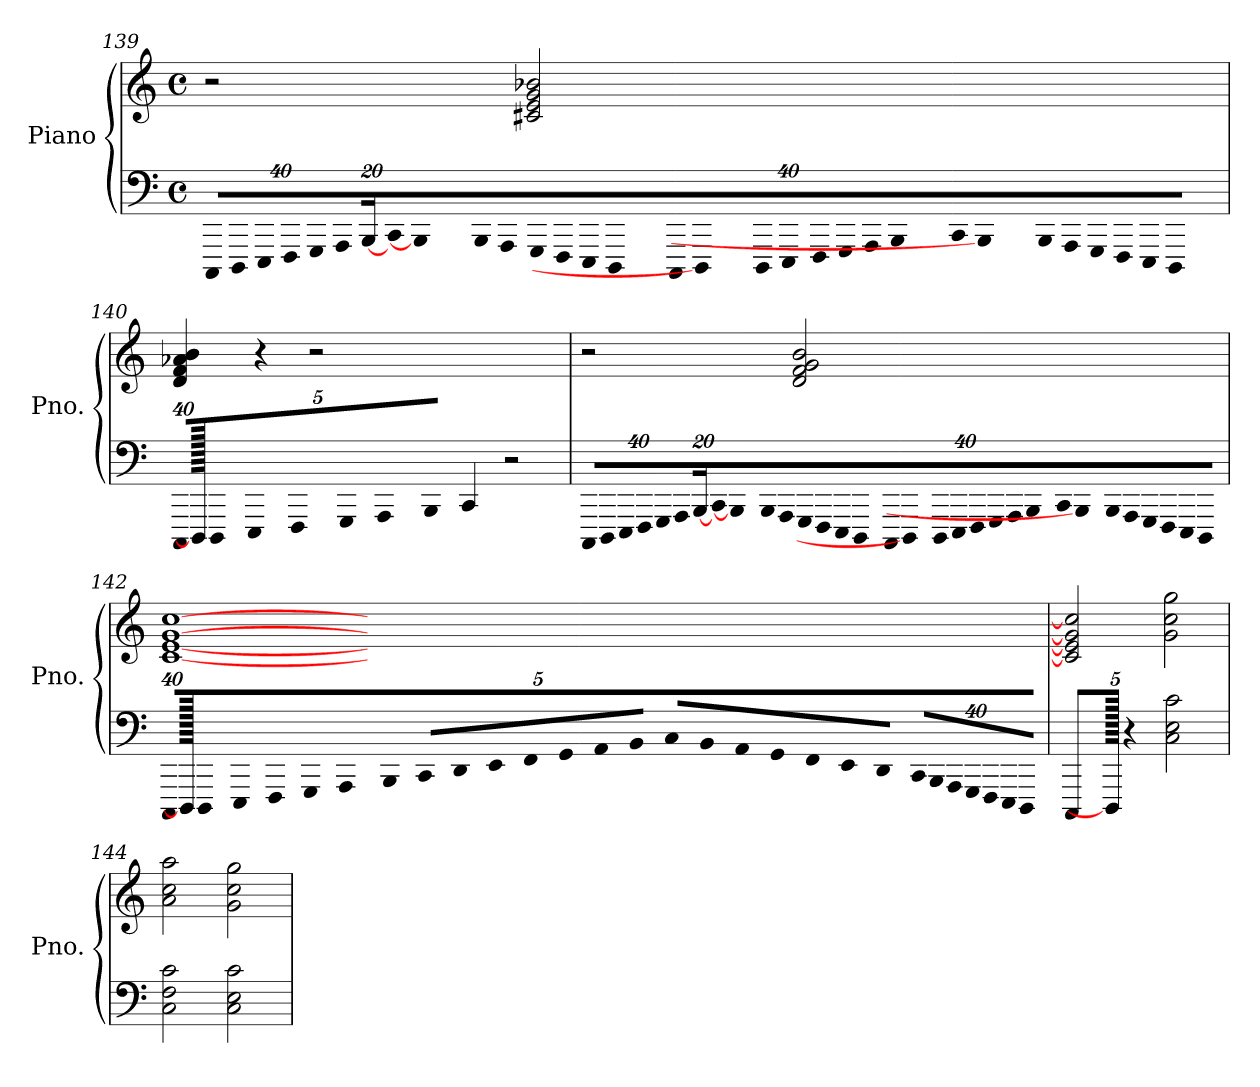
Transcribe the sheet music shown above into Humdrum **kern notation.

**kern	**kern
*part1	*part1
*staff2	*staff1
*I"Piano	*
*I'Pno.	*
*clefF4	*clefG2
*k[]	*k[]
*M4/4	*M4/4
*met(c)	*met(c)
*Xbrackettup	*
=139	=139
!LO:N:vis=16	!
640%23CCC/LL	2r
!LO:N:vis=16	!
640%23DDD/	.
!LO:N:vis=16	!
640%23EEE/	.
!LO:N:vis=16	!
640%23FFF/	.
!LO:N:vis=16	!
640%23GGG/	.
!LO:N:vis=16	!
640%23AAA/	.
[320%11BBB/JJ	.
!LO:N:vis=16	!
640%23CC/LL	.
640BBB/JJ]	.
!LO:N:vis=16	!
640%23BBB/	.
!LO:N:vis=16	!
640%23AAA/	.
!LO:N:vis=16	!
640%23GGG/	.
!LO:N:vis=16	!
640%23FFF/	.
!LO:N:vis=16	!
640%23EEE/	.
[320%11DDD/JJ	.
.	2c#X/ 2e/ 2g/ 2b-X/
!LO:N:vis=16	!
640%23CCC/LL	.
640DDD/JJ]	.
!LO:N:vis=16	!
640%23DDD/	.
!LO:N:vis=16	!
640%23EEE/	.
!LO:N:vis=16	!
640%23FFF/	.
!LO:N:vis=16	!
640%23GGG/	.
!LO:N:vis=16	!
640%23AAA/	.
[320%11BBB/JJ	.
!LO:N:vis=16	!
640%23CC/LL	.
640BBB/JJ]	.
!LO:N:vis=16	!
640%23BBB/	.
!LO:N:vis=16	!
640%23AAA/	.
!LO:N:vis=16	!
640%23GGG/	.
!LO:N:vis=16	!
640%23FFF/	.
!LO:N:vis=16	!
640%23EEE/	.
[320%11DDD/JJ	.
.	320.ryy
!!LO:LB:g=z
=140	=140
!LO:N:vis=16	!
640%23CCC/LL	4d/ 4f/ 4a-X/ 4b/
640DDD/JJ]	.
!LO:N:vis=16	!
640%23DDD/	.
!LO:N:vis=16	!
640%23EEE/	.
!LO:N:vis=16	!
640%23FFF/	.
!LO:N:vis=16	!
640%23GGG/	.
!LO:N:vis=16	!
640%23AAA/	.
!LO:N:vis=16	!
640%23BBB/JJ	.
.	4r
4CC/	.
.	2r
2r	.
.	320ryy
=141	=141
!LO:N:vis=16	!
640%23CCC/LL	2r
!LO:N:vis=16	!
640%23DDD/	.
!LO:N:vis=16	!
640%23EEE/	.
!LO:N:vis=16	!
640%23FFF/	.
!LO:N:vis=16	!
640%23GGG/	.
!LO:N:vis=16	!
640%23AAA/	.
[320%11BBB/JJ	.
!LO:N:vis=16	!
640%23CC/LL	.
640BBB/JJ]	.
!LO:N:vis=16	!
640%23BBB/	.
!LO:N:vis=16	!
640%23AAA/	.
!LO:N:vis=16	!
640%23GGG/	.
!LO:N:vis=16	!
640%23FFF/	.
!LO:N:vis=16	!
640%23EEE/	.
[320%11DDD/JJ	.
.	2d/ 2f/ 2g/ 2b/
!LO:N:vis=16	!
640%23CCC/LL	.
640DDD/JJ]	.
!LO:N:vis=16	!
640%23DDD/	.
!LO:N:vis=16	!
640%23EEE/	.
!LO:N:vis=16	!
640%23FFF/	.
!LO:N:vis=16	!
640%23GGG/	.
!LO:N:vis=16	!
640%23AAA/	.
[320%11BBB/JJ	.
!LO:N:vis=16	!
640%23CC/LL	.
640BBB/JJ]	.
!LO:N:vis=16	!
640%23BBB/	.
!LO:N:vis=16	!
640%23AAA/	.
!LO:N:vis=16	!
640%23GGG/	.
!LO:N:vis=16	!
640%23FFF/	.
!LO:N:vis=16	!
640%23EEE/	.
[320%11DDD/JJ	.
.	320.ryy
!!LO:PB:g=z
=142	=142
!LO:N:vis=16	!
640%23CCC/LL	[1c [1e [1g [1cc
640DDD/JJ]	.
!LO:N:vis=16	!
640%23DDD/	.
!LO:N:vis=16	!
640%23EEE/	.
!LO:N:vis=16	!
640%23FFF/	.
!LO:N:vis=16	!
640%23GGG/	.
!LO:N:vis=16	!
640%23AAA/	.
!LO:N:vis=16	!
640%23BBB/JJ	.
!LO:N:vis=16	!
640%23CC/LL	.
!LO:N:vis=16	!
640%23DD/	.
!LO:N:vis=16	!
640%23EE/	.
!LO:N:vis=16	!
640%23FF/	.
!LO:N:vis=16	!
640%23GG/	.
!LO:N:vis=16	!
640%23AA/	.
!LO:N:vis=16	!
640%23BB/JJ	.
!LO:N:vis=16	!
640%23C/LL	.
!LO:N:vis=16	!
640%23BB/	.
!LO:N:vis=16	!
640%23AA/	.
!LO:N:vis=16	!
640%23GG/	.
!LO:N:vis=16	!
640%23FF/	.
!LO:N:vis=16	!
640%23EE/	.
!LO:N:vis=16	!
640%23DD/JJ	.
!LO:N:vis=16	!
640%23CC/LL	.
!LO:N:vis=16	!
640%23BBB/	.
!LO:N:vis=16	!
640%23AAA/	.
!LO:N:vis=16	!
640%23GGG/	.
!LO:N:vis=16	!
640%23FFF/	.
!LO:N:vis=16	!
640%23EEE/	.
[320%11DDD/JJ	.
.	160ryy
=143	=143
4CCC/	2c/] 2e/] 2g/] 2cc/]
640DDD/JJ]	.
4r	.
.	2g\ 2cc\ 2gg\
2C\ 2E\ 2c\	.
.	640ryy
=144	=144
2C\ 2F\ 2c\	2a\ 2cc\ 2aa\
2C\ 2E\ 2c\	2g\ 2cc\ 2gg\
=	=
*-	*-
